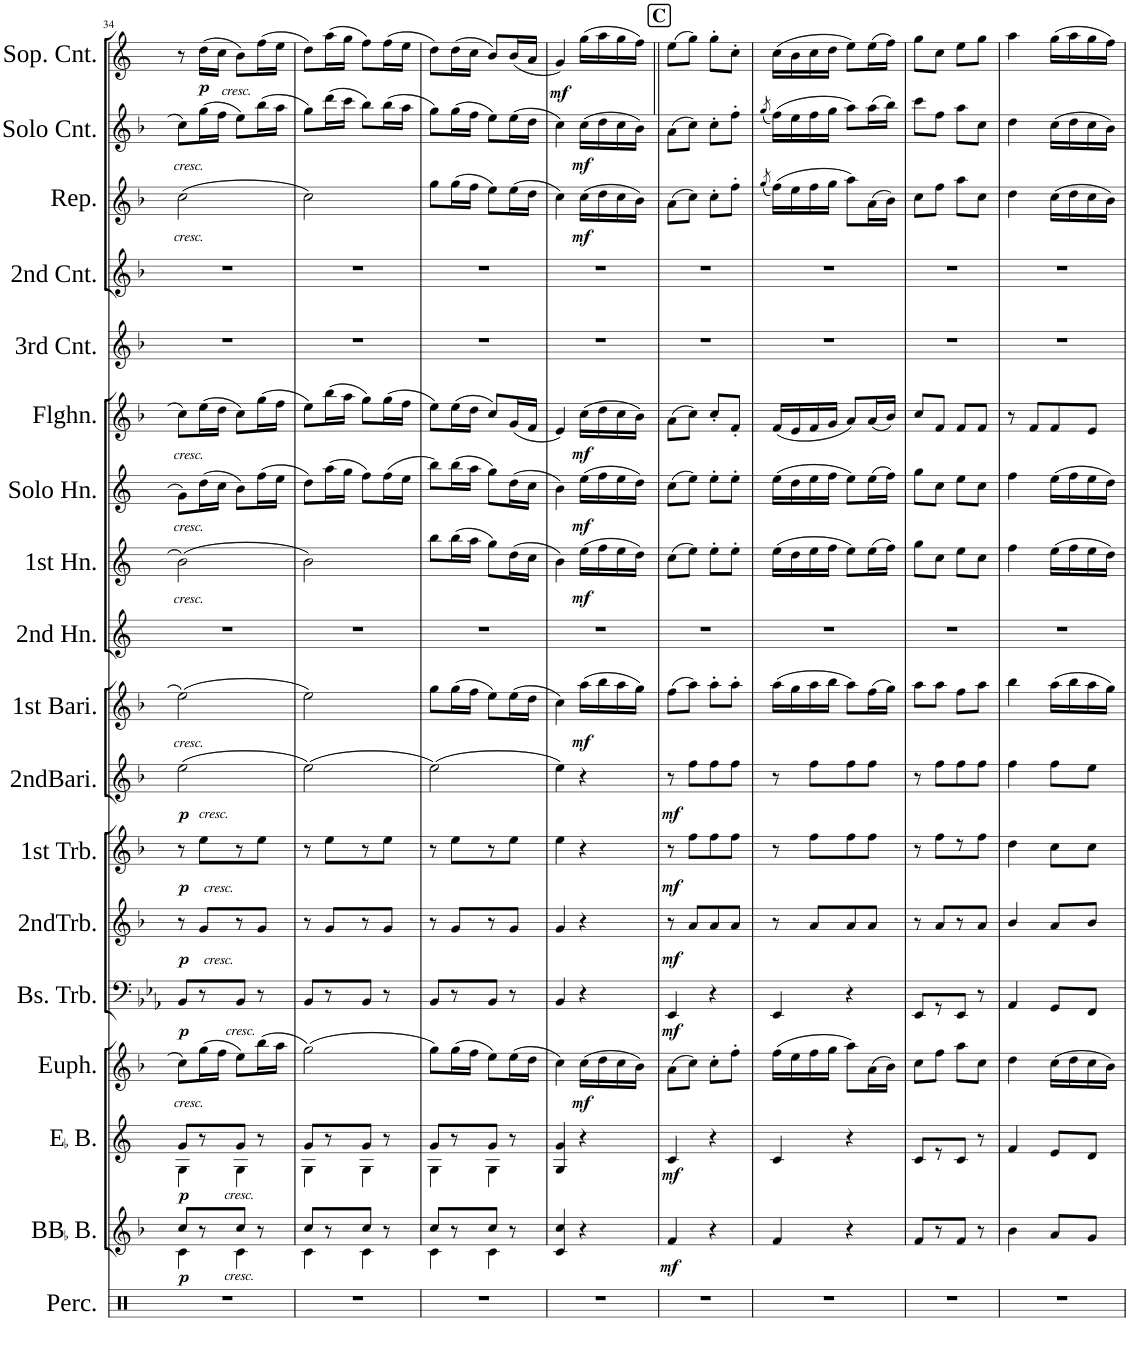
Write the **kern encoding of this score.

**kern	**kern	**dynam	**kern	**dynam	**kern	**dynam	**kern	**dynam	**kern	**dynam	**kern	**dynam	**kern	**dynam	**kern	**dynam	**kern	**kern	**dynam	**kern	**dynam	**kern	**dynam	**kern	**kern	**kern	**dynam	**kern	**dynam	**kern	**dynam
*part18	*part17	*part17	*part16	*part16	*part15	*part15	*part14	*part14	*part13	*part13	*part12	*part12	*part11	*part11	*part10	*part10	*part9	*part8	*part8	*part7	*part7	*part6	*part6	*part5	*part4	*part3	*part3	*part2	*part2	*part1	*part1
*staff18	*staff17	*staff17	*staff16	*staff16	*staff15	*staff15	*staff14	*staff14	*staff13	*staff13	*staff12	*staff12	*staff11	*staff11	*staff10	*staff10	*staff9	*staff8	*staff8	*staff7	*staff7	*staff6	*staff6	*staff5	*staff4	*staff3	*staff3	*staff2	*staff2	*staff1	*staff1
*I"Percussion	*I"BBaccidentalFlat Bass	*	*I"EaccidentalFlat Bass	*	*I"Euphonium	*	*I"Bass Trombone	*	*I"2nd Trombone	*	*I"1st Trombone	*	*I"2nd Baritone	*	*I"1st Baritone	*	*I"2nd Horn	*I"1st Horn	*	*I"Solo Horn	*	*I"Flugel Horn	*	*I"3rd Cornet	*I"2nd Cornet	*I"Repiano	*	*I"Solo Cornet	*	*I"Soprano Cornet	*
*I'Perc.	*I'BBaccidentalFlat B.	*	*I'EaccidentalFlat B.	*	*I'Euph.	*	*I'Bs. Trb.	*	*I'2ndTrb.	*	*I'1st Trb.	*	*I'2ndBari.	*	*I'1st Bari.	*	*I'2nd Hn.	*I'1st Hn.	*	*I'Solo Hn.	*	*I'Flghn.	*	*I'3rd Cnt.	*I'2nd Cnt.	*I'Rep.	*	*I'Solo Cnt.	*	*I'Sop. Cnt.	*
!!LO:PB:g=z
*clefX	*clefG2	*	*clefG2	*	*clefG2	*	*clefF4	*	*clefG2	*	*clefG2	*	*clefG2	*	*clefG2	*	*clefG2	*clefG2	*	*clefG2	*	*clefG2	*	*clefG2	*clefG2	*clefG2	*	*clefG2	*	*clefG2	*
*	*Trd15c26	*	*Trd12c21	*	*Trd8c14	*	*	*	*Trd8c14	*	*Trd8c14	*	*Trd8c14	*	*Trd8c14	*	*Trd5c9	*Trd5c9	*	*Trd5c9	*	*Trd1c2	*	*Trd1c2	*Trd1c2	*Trd1c2	*	*Trd1c2	*	*Trd-2c-3	*
*k[]	*k[b-]	*	*k[]	*	*k[b-]	*	*k[b-e-a-]	*	*k[b-]	*	*k[b-]	*	*k[b-]	*	*k[b-]	*	*k[]	*k[]	*	*k[]	*	*k[b-]	*	*k[b-]	*k[b-]	*k[b-]	*	*k[b-]	*	*k[]	*
*M2/4	*M2/4	*	*M2/4	*	*M2/4	*	*M2/4	*	*M2/4	*	*M2/4	*	*M2/4	*	*M2/4	*	*M2/4	*M2/4	*	*M2/4	*	*M2/4	*	*M2/4	*M2/4	*M2/4	*	*M2/4	*	*M2/4	*
=34	=34	=34	=34	=34	=34	=34	=34	=34	=34	=34	=34	=34	=34	=34	=34	=34	=34	=34	=34	=34	=34	=34	=34	=34	=34	=34	=34	=34	=34	=34	=34
*	*^	*	*^	*	*	*	*^	*	*	*	*	*	*	*	*	*	*	*	*	*	*	*	*	*	*	*	*	*	*	*	*
!	!	!	!	!	!	!	!	!	!	!	!	!	!	!	!	!	!	!	!	!	!	!	!	!	!	!	!	!	!	!	!LO:TX:b:i:t=cresc.	!	!	!
!	!	!	!	!	!	!	!	!	!	!	!	!	!	!	!	!	!	!	!	!	!	!	!	!	!	!	!	!	!LO:TX:b:i:t=cresc.	!	!	!	!	!
!	!	!	!	!	!	!	!	!	!	!	!	!	!	!	!	!	!	!	!	!	!	!	!	!	!LO:TX:b:i:t=cresc.	!	!	!	!	!	!	!	!	!
!	!	!	!	!	!	!	!	!	!	!	!	!	!	!	!	!	!	!	!	!	!	!	!LO:TX:b:i:t=cresc.	!	!	!	!	!	!	!	!	!	!	!
!	!	!	!	!	!	!	!	!	!	!	!	!	!	!	!	!	!	!	!	!	!LO:TX:b:i:t=cresc.	!	!	!	!	!	!	!	!	!	!	!	!	!
!	!	!	!	!	!	!	!	!	!	!	!	!	!	!	!	!	!	!LO:TX:b:i:t=cresc.	!	!	!	!	!	!	!	!	!	!	!	!	!	!	!	!
!	!	!	!	!	!	!	!	!	!	!	!	!	!	!	!	!LO:TX:b:i:t=cresc.	!	!	!	!	!	!	!	!	!	!	!	!	!	!	!	!	!	!
!	!	!	!	!	!	!	!LO:TX:b:i:t=cresc.	!	!	!	!	!	!	!	!	!	!	!	!	!	!	!	!	!	!	!	!	!	!	!	!	!	!	!
!	!	!	!LO:DY:b	!	!	!LO:DY:b	!	!	!	!	!LO:DY:b	!	!LO:DY:b	!	!LO:DY:b	!	!LO:DY:b	!	!	!	!	!	!	!	!	!	!	!	!	!	!	!	!	!
2r	8cc/L	8c\L	p	8g/L	8G\L	p	8cc\L	.	8BB-/L	4.ryy	p	8r	p	8r	p	(2ee\	p	(2ee\	.	2r	(2b\	.	8g\L	.	8cc\L	.	2r	2r	(2cc\	.	8cc\L	.	8r	.
!	!	!	!	!	!	!	!	!	!	!	!	!	!	!LO:TX:b:i:t=cresc.	!	!	!	!	!	!	!	!	!	!	!	!	!	!	!	!	!	!	!	!
!	!	!	!	!	!	!	!	!	!	!	!	!LO:TX:b:i:t=cresc.	!	!	!	!	!	!	!	!	!	!	!	!	!	!	!	!	!	!	!	!	!	!
!	!	!	!	!	!	!	!	!	!	!	!	!	!	!	!	!	!	!	!	!	!	!	!	!	!	!	!	!	!	!	!	!	!	!LO:DY:b
.	8r	8ryy	.	8r	8ryy	.	(16gg\L	.	8r	.	.	8g/L	.	8ee\L	.	.	.	.	.	.	.	.	(16dd\L	.	(16ee\L	.	.	.	.	.	(16gg\L	.	(16dd\LL	p
.	.	.	.	.	.	.	16ff\JJ	.	.	.	.	.	.	.	.	.	.	.	.	.	.	.	16cc\JJ	.	16dd\JJ	.	.	.	.	.	16ff\JJ	.	16cc\JJ	.
!	!	!	!	!	!	!	!	!	!	!	!	!	!	!	!	!	!	!	!	!	!	!	!	!	!	!	!	!	!	!	!	!	!LO:TX:b:i:t=cresc.	!
!	!	!	!	!	!	!	!	!	!LO:TX:b:i:t=cresc.	!	!	!	!	!	!	!	!	!	!	!	!	!	!	!	!	!	!	!	!	!	!	!	!	!
!	!	!	!	!LO:TX:b:i:t=cresc.	!	!	!	!	!	!	!	!	!	!	!	!	!	!	!	!	!	!	!	!	!	!	!	!	!	!	!	!	!	!
!	!LO:TX:b:i:t=cresc.	!	!	!	!	!	!	!	!	!	!	!	!	!	!	!	!	!	!	!	!	!	!	!	!	!	!	!	!	!	!	!	!	!
.	8cc/J	8c\J	.	8g/J	8G\J	.	8ee\L)	.	8BB-/J	.	.	8r	.	8r	.	.	.	.	.	.	.	.	8b\L)	.	8cc\L)	.	.	.	.	.	8ee\L)	.	8b\L)	.
.	8r	8ryy	.	8r	8ryy	.	(16bb-\L	.	8r	8ryy	.	8g/J	.	8ee\J	.	.	.	.	.	.	.	.	(16ff\L	.	(16gg\L	.	.	.	.	.	(16bb-\L	.	(16ff\L	.
.	.	.	.	.	.	.	16aa\JJ	.	.	.	.	.	.	.	.	.	.	.	.	.	.	.	16ee\JJ	.	16ff\JJ	.	.	.	.	.	16aa\JJ	.	16ee\JJ	.
=35	=35	=35	=35	=35	=35	=35	=35	=35	=35	=35	=35	=35	=35	=35	=35	=35	=35	=35	=35	=35	=35	=35	=35	=35	=35	=35	=35	=35	=35	=35	=35	=35	=35	=35
2r	8cc/L	8c\L	.	8g/L	8G\L	.	(2gg\)	.	8BB-/L	4.ryy	.	8r	.	8r	.	(2ee\)	.	2ee\)	.	2r	2b\)	.	8dd\L)	.	8ee\L)	.	2r	2r	2cc\)	.	8gg\L)	.	8dd\L)	.
.	8r	8ryy	.	8r	8ryy	.	.	.	8r	.	.	8g/L	.	8ee\L	.	.	.	.	.	.	.	.	(16aa\L	.	(16bb-\L	.	.	.	.	.	(16ddd\L	.	(16aa\L	.
.	.	.	.	.	.	.	.	.	.	.	.	.	.	.	.	.	.	.	.	.	.	.	16gg\JJ	.	16aa\JJ	.	.	.	.	.	16ccc\JJ	.	16gg\JJ	.
.	8cc/J	8c\J	.	8g/J	8G\J	.	.	.	8BB-/J	.	.	8r	.	8r	.	.	.	.	.	.	.	.	8ff\L)	.	8gg\L)	.	.	.	.	.	8bb-\L)	.	8ff\L)	.
.	8r	8ryy	.	8r	8ryy	.	.	.	8r	8ryy	.	8g/J	.	8ee\J	.	.	.	.	.	.	.	.	(16ff\L	.	(16gg\L	.	.	.	.	.	(16bb-\L	.	(16ff\L	.
.	.	.	.	.	.	.	.	.	.	.	.	.	.	.	.	.	.	.	.	.	.	.	16ee\JJ	.	16ff\JJ	.	.	.	.	.	16aa\JJ	.	16ee\JJ	.
*	*	*	*	*	*	*	*	*	*v	*v	*	*	*	*	*	*	*	*	*	*	*	*	*	*	*	*	*	*	*	*	*	*	*	*
=36	=36	=36	=36	=36	=36	=36	=36	=36	=36	=36	=36	=36	=36	=36	=36	=36	=36	=36	=36	=36	=36	=36	=36	=36	=36	=36	=36	=36	=36	=36	=36	=36	=36
2r	8cc/L	8c\L	.	8g/L	8G\L	.	8gg\L)	.	8BB-/L	.	8r	.	8r	.	(2ee\)	.	8gg\L	.	2r	8bb\L	.	8bb\L)	.	8ee\L)	.	2r	2r	8gg\L	.	8gg\L)	.	8dd\L)	.
.	8r	8ryy	.	8r	8ryy	.	(16gg\L	.	8r	.	8g/L	.	8ee\L	.	.	.	(16gg\L	.	.	(16bb\L	.	(16bb\L	.	(16ee\L	.	.	.	(16gg\L	.	(16gg\L	.	(16dd\L	.
.	.	.	.	.	.	.	16ff\JJ	.	.	.	.	.	.	.	.	.	16ff\JJ	.	.	16aa\JJ	.	16aa\JJ	.	16dd\JJ	.	.	.	16ff\JJ	.	16ff\JJ	.	16cc\JJ	.
.	8cc/J	8c\J	.	8g/J	8G\J	.	8ee\L)	.	8BB-/J	.	8r	.	8r	.	.	.	8ee\L)	.	.	8gg\L)	.	8gg\L)	.	8cc/L)	.	.	.	8ee\L)	.	8ee\L)	.	8b/L)	.
.	8r	8ryy	.	8r	8ryy	.	(16ee\L	.	8r	.	8g/J	.	8ee\J	.	.	.	(16ee\L	.	.	(16dd\L	.	(16dd\L	.	(16g/L	.	.	.	(16ee\L	.	(16ee\L	.	(16b/L	.
.	.	.	.	.	.	.	16dd\JJ	.	.	.	.	.	.	.	.	.	16dd\JJ	.	.	16cc\JJ	.	16cc\JJ	.	16f/JJ	.	.	.	16dd\JJ	.	16dd\JJ	.	16a/JJ	.
=37	=37	=37	=37	=37	=37	=37	=37	=37	=37	=37	=37	=37	=37	=37	=37	=37	=37	=37	=37	=37	=37	=37	=37	=37	=37	=37	=37	=37	=37	=37	=37	=37	=37
*	*	*	*	*	*	*	*	*	*^	*	*	*	*	*	*	*	*	*	*	*	*	*	*	*	*	*	*	*	*	*	*	*	*
!	!	!	!	!	!	!	!	!	!	!	!	!	!	!	!	!	!	!	!	!	!	!	!	!	!	!	!	!	!	!	!	!	!	!LO:DY:b
2r	4cc/	4c/	.	4g/	4G/	.	4cc\)	.	4BB-/	4ryy	.	4g/	.	4ee\	.	4ee\)	.	4cc\)	.	2r	4b\)	.	4b\)	.	4e/)	.	2r	2r	4cc\)	.	4cc\)	.	4g/)	mf
!	!	!	!	!	!	!	!	!LO:DY:b	!	!	!	!	!	!	!	!	!	!	!LO:DY:b	!	!	!LO:DY:b	!	!LO:DY:b	!	!LO:DY:b	!	!	!	!LO:DY:b	!	!LO:DY:b	!	!
.	4r	4ryy	.	4r	4ryy	.	(16cc\LL	mf	4r	4ryy	.	4r	.	4r	.	4r	.	(16aa\LL	mf	.	(16ee\LL	mf	(16ee\LL	mf	(16cc\LL	mf	.	.	(16cc\LL	mf	(16cc\LL	mf	(16gg\LL	.
.	.	.	.	.	.	.	16dd\	.	.	.	.	.	.	.	.	.	.	16bb-\	.	.	16ff\	.	16ff\	.	16dd\	.	.	.	16dd\	.	16dd\	.	16aa\	.
.	.	.	.	.	.	.	16cc\	.	.	.	.	.	.	.	.	.	.	16aa\	.	.	16ee\	.	16ee\	.	16cc\	.	.	.	16cc\	.	16cc\	.	16gg\	.
.	.	.	.	.	.	.	16b-\JJ)	.	.	.	.	.	.	.	.	.	.	16gg\JJ)	.	.	16dd\JJ)	.	16dd\JJ)	.	16b-\JJ)	.	.	.	16b-\JJ)	.	16b-\JJ)	.	16ff\JJ)	.
*	*v	*v	*	*	*	*	*	*	*v	*v	*	*	*	*	*	*	*	*	*	*	*	*	*	*	*	*	*	*	*	*	*	*	*	*
*	*	*	*v	*v	*	*	*	*	*	*	*	*	*	*	*	*	*	*	*	*	*	*	*	*	*	*	*	*	*	*	*	*
!!LO:REH:place=s1:a:B:cj:fs=14:t=C
=38||	=38||	=38||	=38||	=38||	=38||	=38||	=38||	=38||	=38||	=38||	=38||	=38||	=38||	=38||	=38||	=38||	=38||	=38||	=38||	=38||	=38||	=38||	=38||	=38||	=38||	=38||	=38||	=38||	=38||	=38||	=38||
!	!	!LO:DY:b	!	!LO:DY:b	!	!	!	!LO:DY:b	!	!LO:DY:b	!	!LO:DY:b	!	!LO:DY:b	!	!	!	!	!	!	!	!	!	!	!	!	!	!	!	!	!
2r	4f/	mf	4c/	mf	(8a\L	.	4EE-/	mf	8r	mf	8r	mf	8r	mf	(8ff\L	.	2r	(8cc\L	.	(8cc\L	.	(8a\L	.	2r	2r	(8a\L	.	(8a\L	.	(8ee\L	.
.	.	.	.	.	8cc\J)	.	.	.	8a/L	.	8ff\L	.	8ff\L	.	8aa\J)	.	.	8ee\J)	.	8ee\J)	.	8cc\J)	.	.	.	8cc\J)	.	8cc\J)	.	8gg\J)	.
.	4r	.	4r	.	8cc'\L	.	4r	.	8a/	.	8ff\	.	8ff\	.	8aa'\L	.	.	8ee'\L	.	8ee'\L	.	8cc'/L	.	.	.	8cc'\L	.	8cc'\L	.	8gg'\L	.
.	.	.	.	.	8ff'\J	.	.	.	8a/J	.	8ff\J	.	8ff\J	.	8aa'\J	.	.	8ee'\J	.	8ee'\J	.	8f'/J	.	.	.	8ff'\J	.	8ff'\J	.	8cc'\J	.
=39	=39	=39	=39	=39	=39	=39	=39	=39	=39	=39	=39	=39	=39	=39	=39	=39	=39	=39	=39	=39	=39	=39	=39	=39	=39	=39	=39	=39	=39	=39	=39
.	.	.	.	.	.	.	.	.	.	.	.	.	.	.	.	.	.	.	.	.	.	.	.	.	.	(8qgg/	.	(8qgg/	.	.	.
2r	4f/	.	4c/	.	(16ff\LL	.	4EE-/	.	8r	.	8r	.	8r	.	(16aa\LL	.	2r	(16ee\LL	.	(16ee\LL	.	(16f/LL	.	2r	2r	(16ff\LL)	.	(16ff\LL)	.	(16cc\LL	.
.	.	.	.	.	16ee\	.	.	.	.	.	.	.	.	.	16gg\	.	.	16dd\	.	16dd\	.	16e/	.	.	.	16ee\	.	16ee\	.	16b\	.
.	.	.	.	.	16ff\	.	.	.	8a/L	.	8ff\L	.	8ff\L	.	16aa\	.	.	16ee\	.	16ee\	.	16f/	.	.	.	16ff\	.	16ff\	.	16cc\	.
.	.	.	.	.	16gg\JJ	.	.	.	.	.	.	.	.	.	16bb-\JJ	.	.	16ff\JJ	.	16ff\JJ	.	16g/JJ	.	.	.	16gg\JJ	.	16gg\JJ	.	16dd\JJ	.
.	4r	.	4r	.	8aa\L)	.	4r	.	8a/	.	8ff\	.	8ff\	.	8aa\L)	.	.	8ee\L)	.	8ee\L)	.	8a/L)	.	.	.	8aa\L)	.	8aa\L)	.	8ee\L)	.
.	.	.	.	.	(16a\L	.	.	.	8a/J	.	8ff\J	.	8ff\J	.	(16ff\L	.	.	(16ee\L	.	(16ee\L	.	(16a/L	.	.	.	(16a\L	.	(16aa\L	.	(16ee\L	.
.	.	.	.	.	16b-\JJ)	.	.	.	.	.	.	.	.	.	16gg\JJ)	.	.	16ff\JJ)	.	16ff\JJ)	.	16b-/JJ)	.	.	.	16b-\JJ)	.	16bb-\JJ)	.	16ff\JJ)	.
=40	=40	=40	=40	=40	=40	=40	=40	=40	=40	=40	=40	=40	=40	=40	=40	=40	=40	=40	=40	=40	=40	=40	=40	=40	=40	=40	=40	=40	=40	=40	=40
2r	8f/L	.	8c/L	.	8cc\L	.	8EE-/L	.	8r	.	8r	.	8r	.	8aa\L	.	2r	8gg\L	.	8gg\L	.	8cc/L	.	2r	2r	8cc\L	.	8ccc\L	.	8gg\L	.
.	8r	.	8r	.	8ff\J	.	8r	.	8a/L	.	8ff\L	.	8ff\L	.	8aa\J	.	.	8cc\J	.	8cc\J	.	8f/J	.	.	.	8ff\J	.	8ff\J	.	8cc\J	.
.	8f/J	.	8c/J	.	8aa\L	.	8EE-/J	.	8r	.	8r	.	8ff\	.	8ff\L	.	.	8ee\L	.	8ee\L	.	8f/L	.	.	.	8aa\L	.	8aa\L	.	8ee\L	.
.	8r	.	8r	.	8cc\J	.	8r	.	8a/J	.	8ff\J	.	8ff\J	.	8aa\J	.	.	8cc\J	.	8cc\J	.	8f/J	.	.	.	8cc\J	.	8cc\J	.	8gg\J	.
=41	=41	=41	=41	=41	=41	=41	=41	=41	=41	=41	=41	=41	=41	=41	=41	=41	=41	=41	=41	=41	=41	=41	=41	=41	=41	=41	=41	=41	=41	=41	=41
2r	4b-\	.	4f/	.	4dd\	.	4AA-/	.	4b-/	.	4dd\	.	4ff\	.	4bb-\	.	2r	4ff\	.	4ff\	.	8r	.	2r	2r	4dd\	.	4dd\	.	4aa\	.
.	.	.	.	.	.	.	.	.	.	.	.	.	.	.	.	.	.	.	.	.	.	8f/L	.	.	.	.	.	.	.	.	.
.	8a/L	.	8e/L	.	(16cc\LL	.	8GG/L	.	8a/L	.	8cc\L	.	8ff\L	.	(16aa\LL	.	.	(16ee\LL	.	(16ee\LL	.	8f/	.	.	.	(16cc\LL	.	(16cc\LL	.	(16gg\LL	.
.	.	.	.	.	16dd\	.	.	.	.	.	.	.	.	.	16bb-\	.	.	16ff\	.	16ff\	.	.	.	.	.	16dd\	.	16dd\	.	16aa\	.
.	8g/J	.	8d/J	.	16cc\	.	8FF/J	.	8b-/J	.	8cc\J	.	8ee\J	.	16aa\	.	.	16ee\	.	16ee\	.	8e/J	.	.	.	16cc\	.	16cc\	.	16gg\	.
.	.	.	.	.	16b-\JJ)	.	.	.	.	.	.	.	.	.	16gg\JJ)	.	.	16dd\JJ)	.	16dd\JJ)	.	.	.	.	.	16b-\JJ)	.	16b-\JJ)	.	16ff\JJ)	.
=	=	=	=	=	=	=	=	=	=	=	=	=	=	=	=	=	=	=	=	=	=	=	=	=	=	=	=	=	=	=	=
*-	*-	*-	*-	*-	*-	*-	*-	*-	*-	*-	*-	*-	*-	*-	*-	*-	*-	*-	*-	*-	*-	*-	*-	*-	*-	*-	*-	*-	*-	*-	*-
